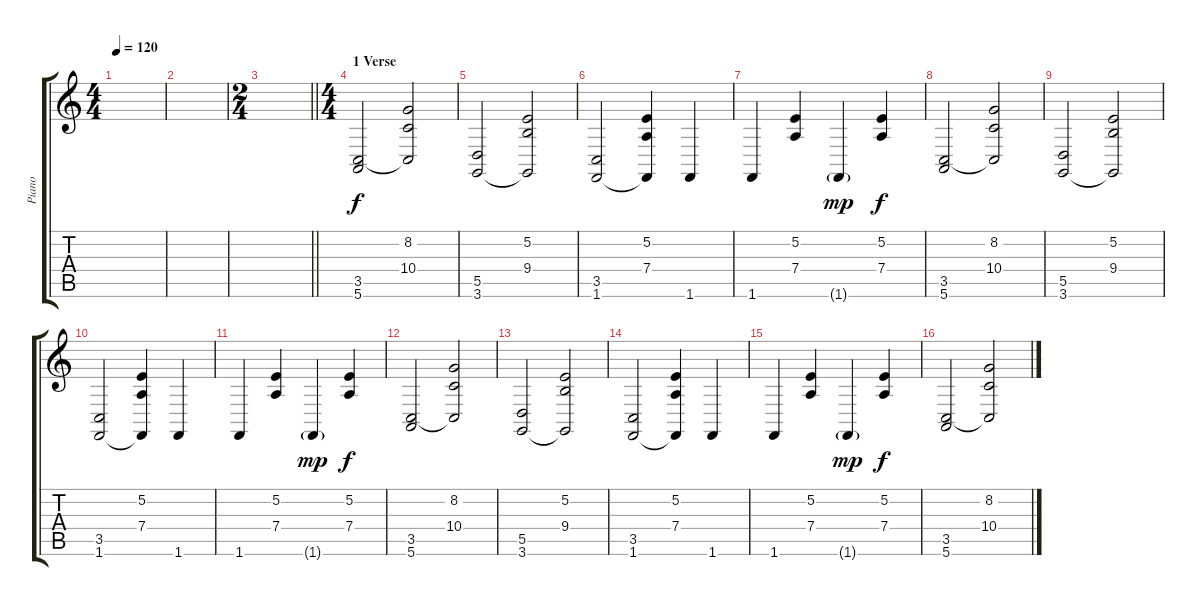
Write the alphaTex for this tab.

\track ("Piano" "Piano") {instrument brightacousticpiano bank 7}
\staff {score tabs}
\tuning (E4 B3 G3 D3 A2 E2) {hide}
\ts (4 4)
\tempo 120
\clef g2
\ks c
|
|
\ts (2 4)
\barLineRight lightlight
|
\ts (4 4)
\section ("" "1 Verse")
(3.5 5.6).2 (8.2 10.4 3.5{t}).2 |
(5.5 3.6).2 (5.2 9.4 3.6{t}).2 |
(3.5 1.6).2 (5.2 7.4 1.6{t}).4 1.6.4 |
1.6.4 (5.2 7.4).4 1.6{g}.4{dy mp} (5.2 7.4).4{dy f} |
(3.5 5.6).2 (8.2 10.4 3.5{t}).2 |
(5.5 3.6).2 (5.2 9.4 3.6{t}).2 |
(3.5 1.6).2 (5.2 7.4 1.6{t}).4 1.6.4 |
1.6.4 (5.2 7.4).4 1.6{g}.4{dy mp} (5.2 7.4).4{dy f} |
(3.5 5.6).2 (8.2 10.4 3.5{t}).2 |
(5.5 3.6).2 (5.2 9.4 3.6{t}).2 |
(3.5 1.6).2 (5.2 7.4 1.6{t}).4 1.6.4 |
1.6.4 (5.2 7.4).4 1.6{g}.4{dy mp} (5.2 7.4).4{dy f} |
(3.5 5.6).2 (8.2 10.4 3.5{t}).2
